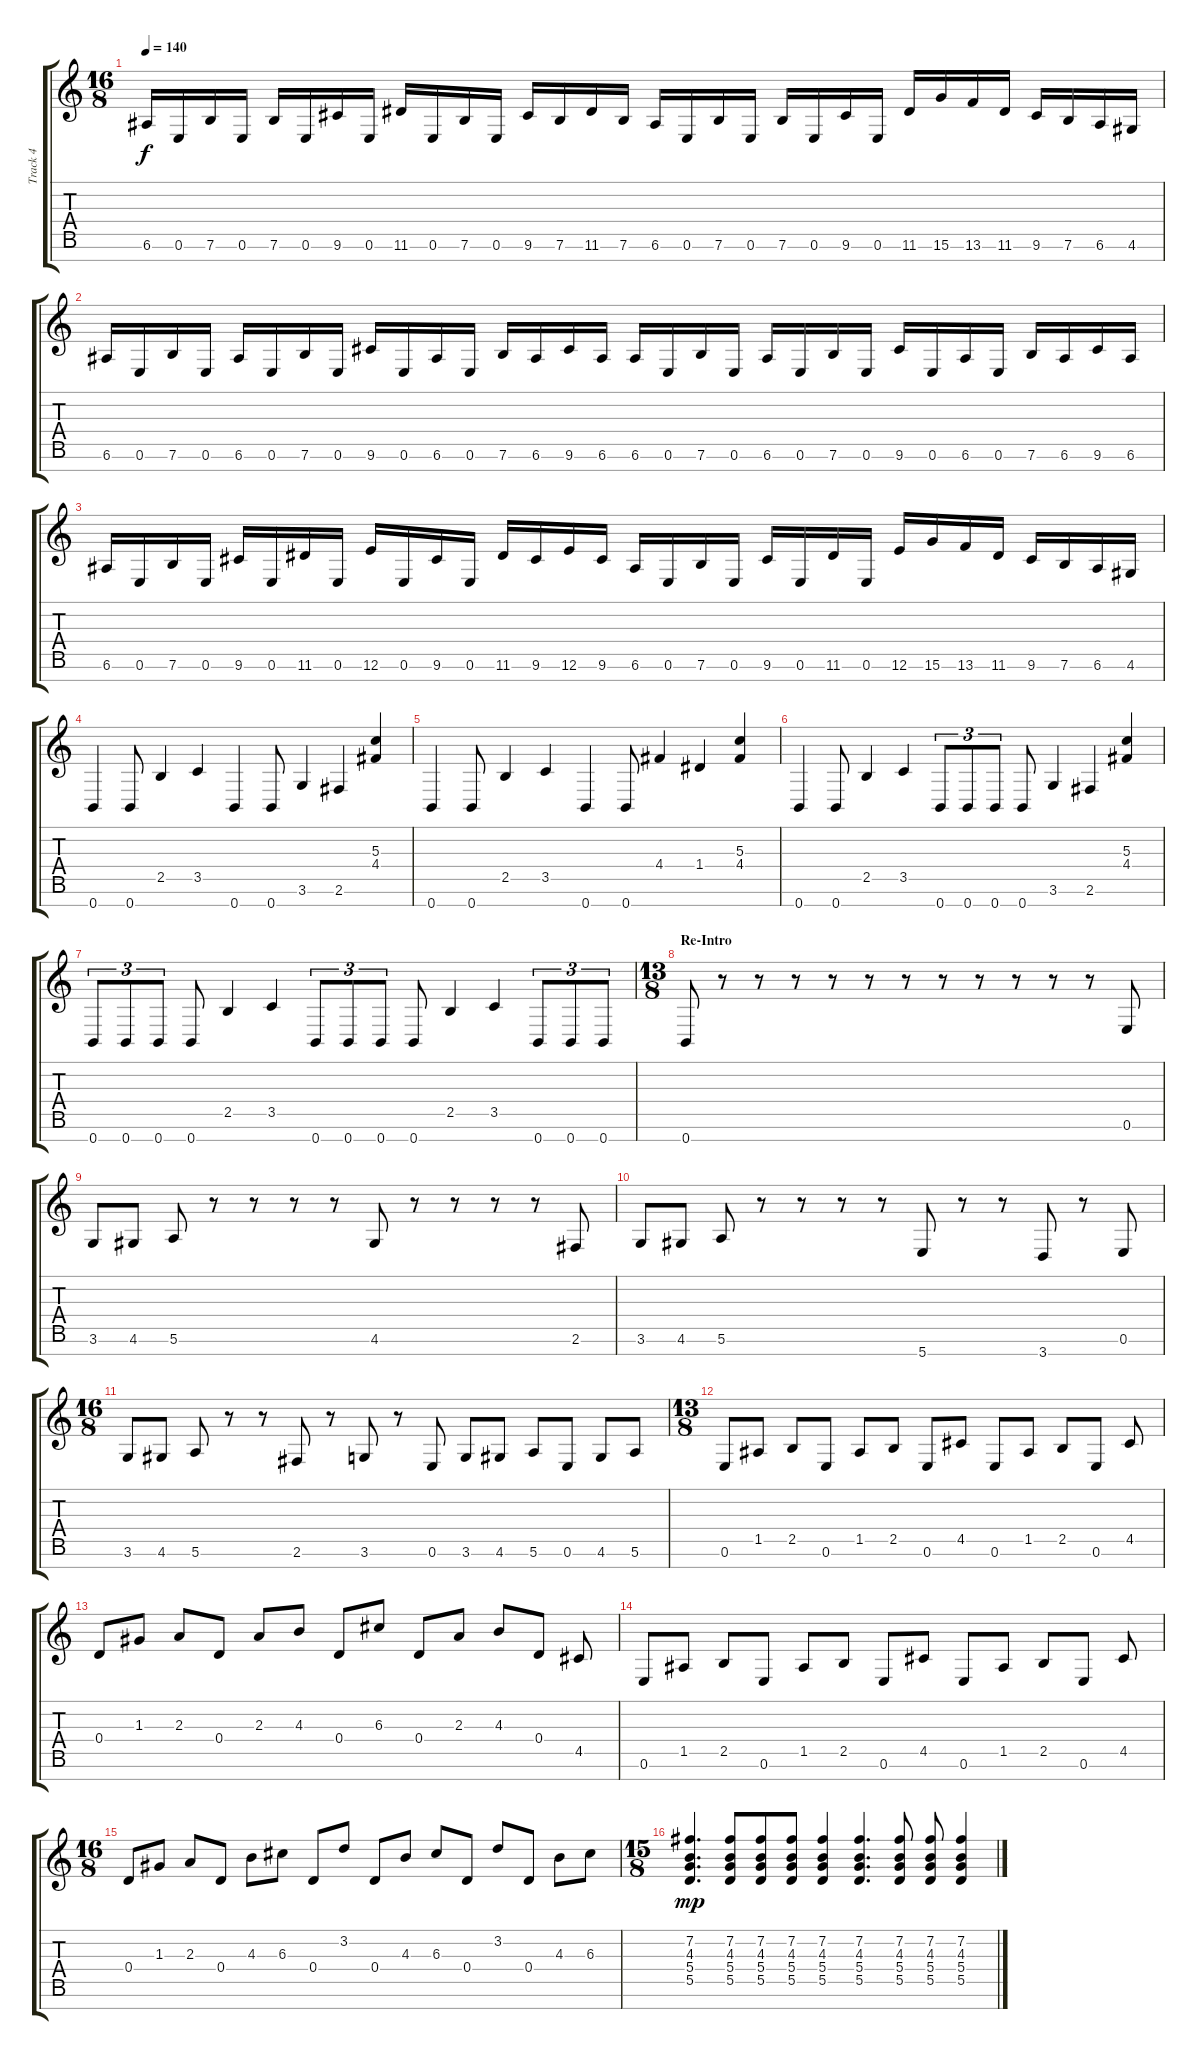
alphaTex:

\track ("Track 4" "Track 4") {instrument distortionguitar}
\staff {score tabs}
\tuning (E4 B3 G3 D3 A2 E2 B1) {hide}
\ts (16 8)
\tempo 140
\clef g2
\ks c
6.6.16{dy f} 0.6.16 7.6.16 0.6.16 7.6.16 0.6.16 9.6.16 0.6.16 11.6.16 0.6.16 7.6.16 0.6.16 9.6.16 7.6.16 11.6.16 7.6.16 6.6.16 0.6.16 7.6.16 0.6.16 7.6.16 0.6.16 9.6.16 0.6.16 11.6.16 15.6.16 13.6.16 11.6.16 9.6.16 7.6.16 6.6.16 4.6.16 |
6.6.16 0.6.16 7.6.16 0.6.16 6.6.16 0.6.16 7.6.16 0.6.16 9.6.16 0.6.16 6.6.16 0.6.16 7.6.16 6.6.16 9.6.16 6.6.16 6.6.16 0.6.16 7.6.16 0.6.16 6.6.16 0.6.16 7.6.16 0.6.16 9.6.16 0.6.16 6.6.16 0.6.16 7.6.16 6.6.16 9.6.16 6.6.16 |
6.6.16 0.6.16 7.6.16 0.6.16 9.6.16 0.6.16 11.6.16 0.6.16 12.6.16 0.6.16 9.6.16 0.6.16 11.6.16 9.6.16 12.6.16 9.6.16 6.6.16 0.6.16 7.6.16 0.6.16 9.6.16 0.6.16 11.6.16 0.6.16 12.6.16 15.6.16 13.6.16 11.6.16 9.6.16 7.6.16 6.6.16 4.6.16 |
0.7.4 0.7.8 2.5.4 3.5.4 0.7.4 0.7.8 3.6.4 2.6.4 (5.3 4.4).4 |
0.7.4 0.7.8 2.5.4 3.5.4 0.7.4 0.7.8 4.4.4 1.4.4 (5.3 4.4).4 |
0.7.4 0.7.8 2.5.4 3.5.4 0.7.8{tu (3 2)} 0.7.8{tu (3 2)} 0.7.8{tu (3 2)} 0.7.8 3.6.4 2.6.4 (5.3 4.4).4 |
0.7.8{tu (3 2)} 0.7.8{tu (3 2)} 0.7.8{tu (3 2)} 0.7.8 2.5.4 3.5.4 0.7.8{tu (3 2)} 0.7.8{tu (3 2)} 0.7.8{tu (3 2)} 0.7.8 2.5.4 3.5.4 0.7.8{tu (3 2)} 0.7.8{tu (3 2)} 0.7.8{tu (3 2)} |
\ts (13 8)
\section ("" "Re-Intro")
0.7.8 r.8 r.8 r.8 r.8 r.8 r.8 r.8 r.8 r.8 r.8 r.8 0.6.8 |
3.6.8 4.6.8 5.6.8 r.8 r.8 r.8 r.8 4.6.8 r.8 r.8 r.8 r.8 2.6.8 |
3.6.8 4.6.8 5.6.8 r.8 r.8 r.8 r.8 5.7.8 r.8 r.8 3.7.8 r.8 0.6.8 |
\ts (16 8)
3.6.8 4.6.8 5.6.8 r.8 r.8 2.6.8 r.8 3.6.8 r.8 0.6.8 3.6.8 4.6.8 5.6.8 0.6.8 4.6.8 5.6.8 |
\ts (13 8)
0.6.8 1.5.8 2.5.8 0.6.8 1.5.8 2.5.8 0.6.8 4.5.8 0.6.8 1.5.8 2.5.8 0.6.8 4.5.8 |
0.4.8 1.3.8 2.3.8 0.4.8 2.3.8 4.3.8 0.4.8 6.3.8 0.4.8 2.3.8 4.3.8 0.4.8 4.5.8 |
0.6.8 1.5.8 2.5.8 0.6.8 1.5.8 2.5.8 0.6.8 4.5.8 0.6.8 1.5.8 2.5.8 0.6.8 4.5.8 |
\ts (16 8)
0.4.8 1.3.8 2.3.8 0.4.8 4.3.8 6.3.8 0.4.8 3.2.8 0.4.8 4.3.8 6.3.8 0.4.8 3.2.8 0.4.8 4.3.8 6.3.8 |
\ts (15 8)
(7.2 4.3 5.4 5.5).4{d dy mp} (7.2 4.3 5.4 5.5).8 (7.2 4.3 5.4 5.5).8 (7.2 4.3 5.4 5.5).8 (7.2 4.3 5.4 5.5).4 (7.2 4.3 5.4 5.5).4{d} (7.2 4.3 5.4 5.5).8 (7.2 4.3 5.4 5.5).8 (7.2 4.3 5.4 5.5).4
